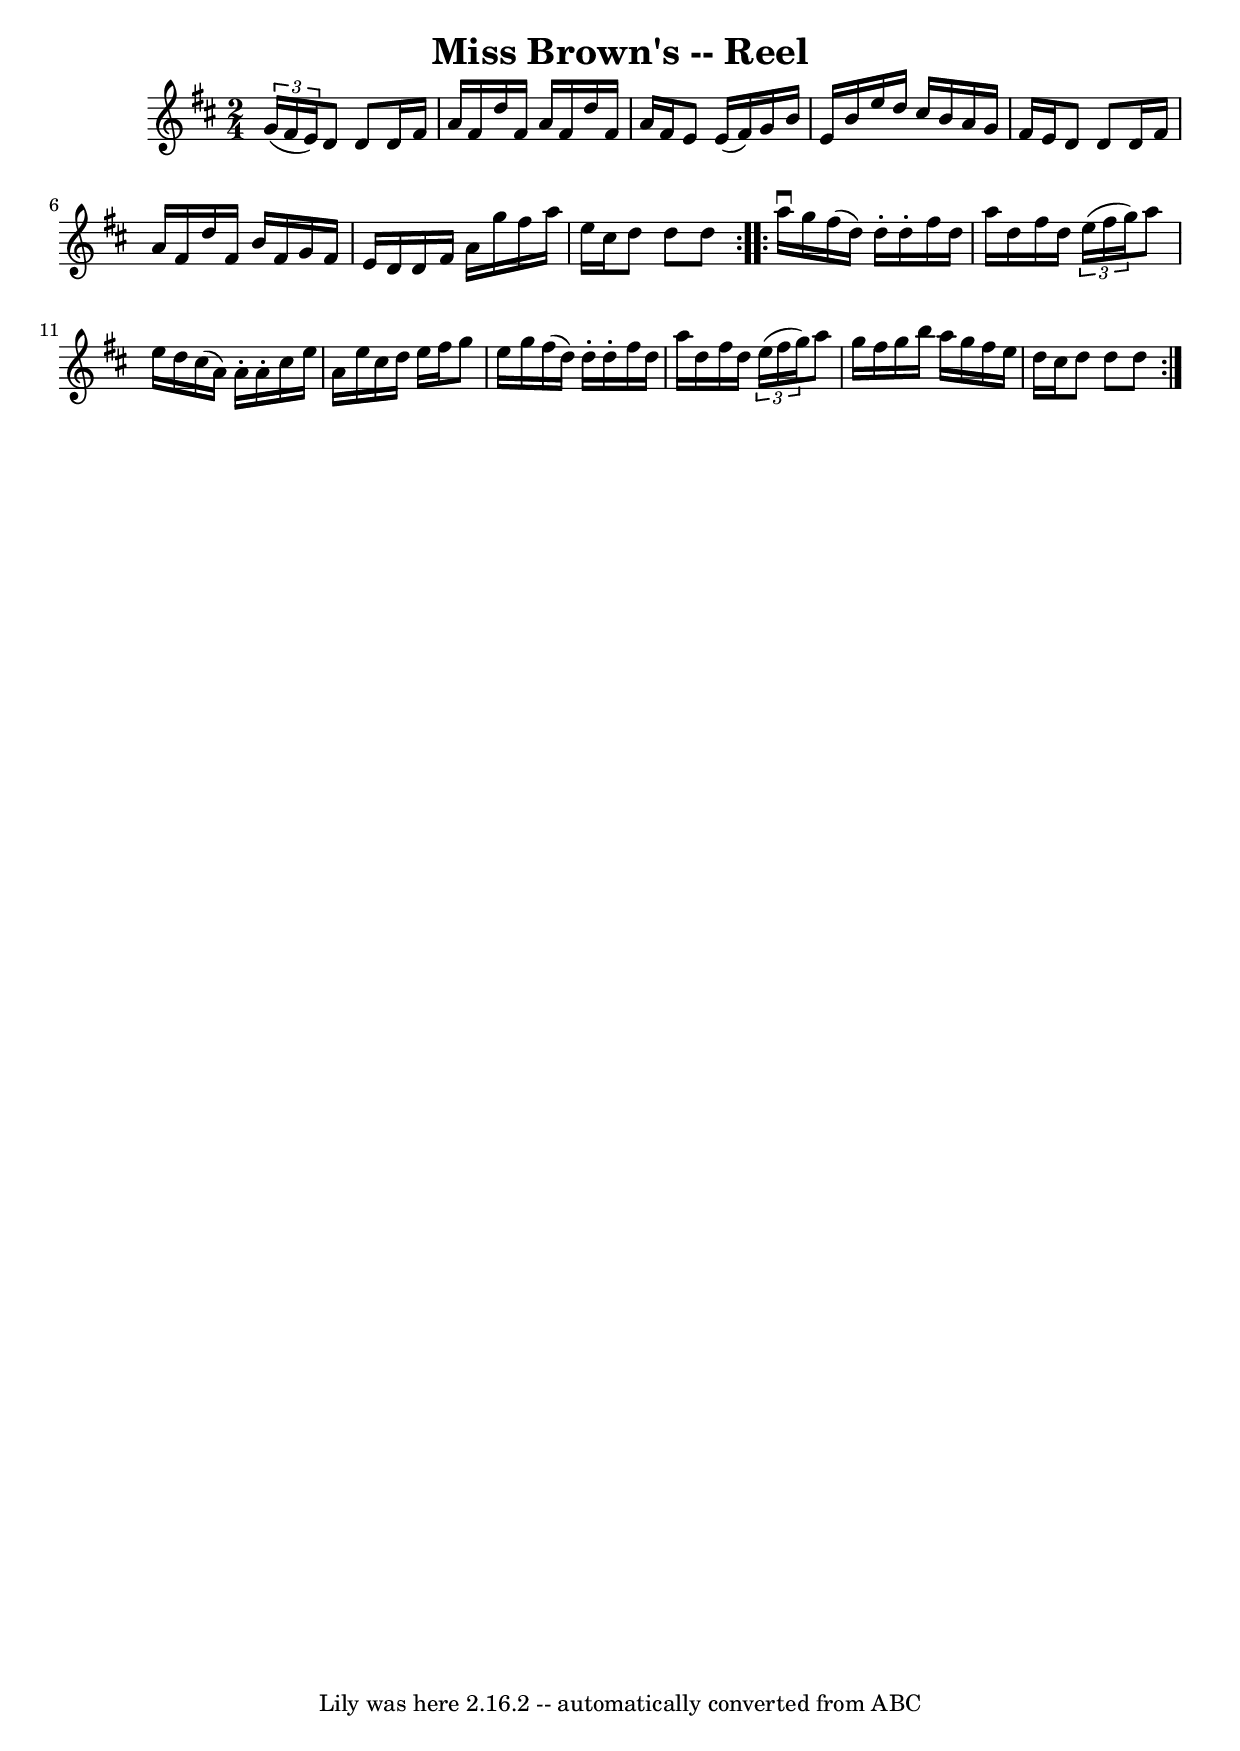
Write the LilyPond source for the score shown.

\version "2.16.2"
\include "Mammoth.ily"
\header {
	%% book = "Ryan's Mammoth Collection"
	crossRefNumber = "1"
	footnotes = ""
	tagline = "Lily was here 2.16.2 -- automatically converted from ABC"
	title = "Miss Brown's -- Reel"
}
voicedefault =  {


\repeat volta 2 {
\time 2/4 
\key d \major   \times 2/3 { g'16 (fis'16 e'16) } |
 
 d'8 d'8 d'16 fis'16 a'16 fis'16  |
 d''16 fis'16    
a'16 fis'16 d''16 fis'16 a'16 fis'16  |
 e'8 e'16 (
fis'16) g'16 b'16 e'16 b'16  |
 e''16 d''16 cis''16 
 b'16 a'16 g'16 fis'16 e'16  |
 d'8 d'8 d'16    
fis'16 a'16 fis'16  |
 d''16 fis'16 b'16 fis'16 g'16  
 fis'16 e'16 d'16  |
 d'16 fis'16 a'16 g''16 fis''16 
 a''16 e''16 cis''16  |
 d''8 d''8 d''8  
} \repeat volta 2 { a''16^\downbow g''16  |
 fis''16 (d''16  
-) d''16 -. d''16 -. fis''16 d''16 a''16 d''16  |
   
fis''16 d''16    \times 2/3 { e''16 (fis''16 g''16) } a''8    
e''16 d''16  |
 cis''16 (a'16) a'16 -. a'16 -. cis''16   
 e''16 a'16 e''16  |
 cis''16 d''16 e''16 fis''16    
g''8 e''16 g''16  |
 fis''16 (d''16) d''16 -. d''16 
-. fis''16 d''16 a''16 d''16  |
 fis''16 d''16    
\times 2/3 { e''16 (fis''16 g''16) } a''8 g''16 fis''16  
|
 g''16 b''16 a''16 g''16 fis''16 e''16 d''16    
cis''16  |
 d''8 d''8 d''8  }   
}

\score{
    <<

	\context Staff="default"
	{
	    \voicedefault 
	}

    >>
	\layout {
	}
	\midi {}
}
